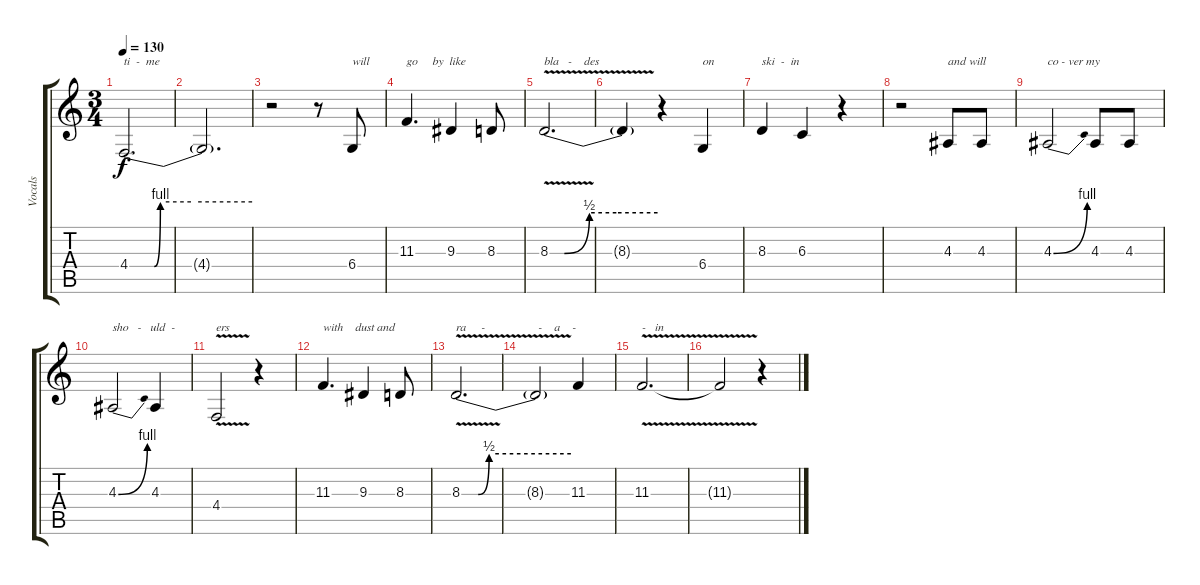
\track ("Vocals" "Vocals") {instrument lead2sawtooth}
\staff {score tabs}
\tuning (Eb4 Bb3 Gb3 Db3 Ab2 Eb2) {hide}
\ts (3 4)
\tempo 130
\clef g2
\ks c
4.4{be (custom 0 0 12 0 15 4 30 4 60 4)}.2{d txt "ti  -  me" dy f} |
4.4{t}.2{d} |
r.2 r.8 6.4.8{txt "will"} |
11.3.4{d txt "go     by  like"} 9.3.4 8.3.8 |
8.3{be (custom 0 0 8 0 22 2 37 2 60 2) v}.2{d txt "bla   -    des"} |
8.3{t}.4 r.4 6.4.4{txt "on"} |
8.3.4{txt "ski  -  in"} 6.3.4 r.4 |
r.2 4.3.8{txt "and will"} 4.3.8 |
4.3{be (bend 0 0 60 4)}.2{txt "co - ver my"} 4.3.8 4.3.8 |
4.3{be (bend 0 0 60 4)}.2{txt "sho   -   uld  -"} 4.3.4 |
4.4{v}.2{txt "ers"} r.4 |
11.3.4{d txt "with    dust and"} 9.3.4 8.3.8 |
8.3{be (custom 0 0 9 0 15 2 60 2) v}.2{d txt "ra     -"} |
8.3{t}.2{txt " -    a    -     "} 11.3.4 |
11.3{v}.2{d txt "-   in"} |
11.3{t}.2 r.4
